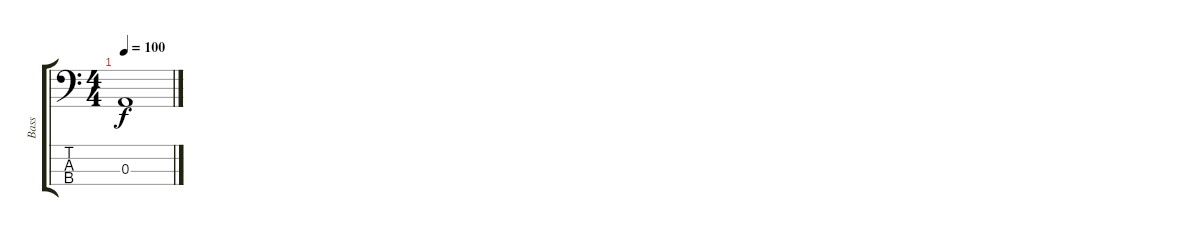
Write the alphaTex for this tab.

\track ("Bass" "Bass") {instrument electricbassfinger}
\staff {score tabs}
\tuning (G2 D2 A1 D1) {hide}
\ts (4 4)
\tempo 100
\clef f4
\ks c
0.3{t}.1{dy f}
